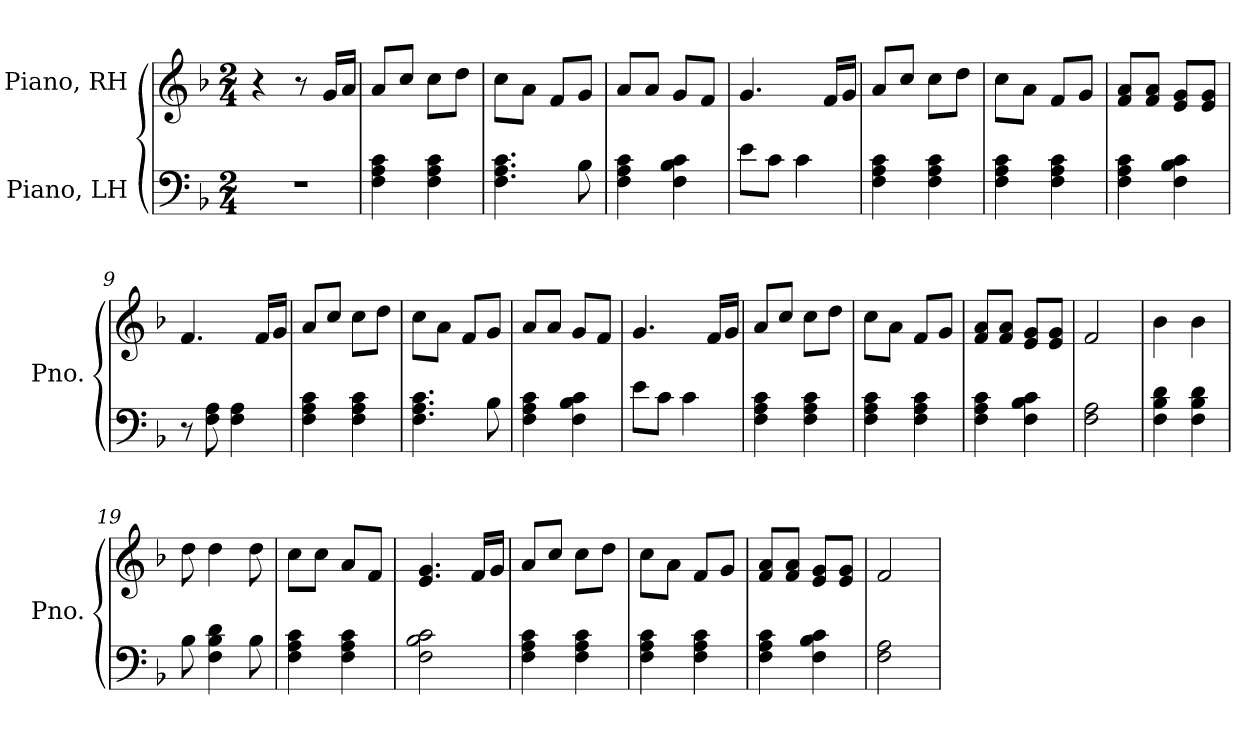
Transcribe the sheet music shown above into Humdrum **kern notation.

**kern	**kern
*part2	*part1
*staff2	*staff1
*I"Piano, LH	*I"Piano, RH
*I'Pno.	*I'Pno.
*clefF4	*clefG2
*k[b-]	*k[b-]
*M2/4	*M2/4
*MM72	*MM72
=1	=1
2r	4r
.	8r
.	16g/LL
.	16a/JJ
=2	=2
4F\ 4A\ 4c\	8a/L
.	8cc/J
4F\ 4A\ 4c\	8cc\L
.	8dd\J
=3	=3
4.F\ 4.A\ 4.c\	8cc\L
.	8a\J
.	8f/L
8B-\	8g/J
=4	=4
4F\ 4A\ 4c\	8a/L
.	8a/J
4F\ 4B-\ 4c\	8g/L
.	8f/J
=5	=5
8e\L	4.g/
8c\J	.
4c\	.
.	16f/LL
.	16g/JJ
=6	=6
4F\ 4A\ 4c\	8a/L
.	8cc/J
4F\ 4A\ 4c\	8cc\L
.	8dd\J
=7	=7
4F\ 4A\ 4c\	8cc\L
.	8a\J
4F\ 4A\ 4c\	8f/L
.	8g/J
!!LO:LB:g=z
=8	=8
4F\ 4A\ 4c\	8f/ 8a/L
.	8f/ 8a/J
4F\ 4B-\ 4c\	8e/ 8g/L
.	8e/ 8g/J
=9	=9
8r	4.f/
8F\ 8A\	.
4F\ 4A\	.
.	16f/LL
.	16g/JJ
=10	=10
4F\ 4A\ 4c\	8a/L
.	8cc/J
4F\ 4A\ 4c\	8cc\L
.	8dd\J
=11	=11
4.F\ 4.A\ 4.c\	8cc\L
.	8a\J
.	8f/L
8B-\	8g/J
=12	=12
4F\ 4A\ 4c\	8a/L
.	8a/J
4F\ 4B-\ 4c\	8g/L
.	8f/J
=13	=13
8e\L	4.g/
8c\J	.
4c\	.
.	16f/LL
.	16g/JJ
=14	=14
4F\ 4A\ 4c\	8a/L
.	8cc/J
4F\ 4A\ 4c\	8cc\L
.	8dd\J
=15	=15
4F\ 4A\ 4c\	8cc\L
.	8a\J
4F\ 4A\ 4c\	8f/L
.	8g/J
!!LO:LB:g=z
=16	=16
4F\ 4A\ 4c\	8f/ 8a/L
.	8f/ 8a/J
4F\ 4B-\ 4c\	8e/ 8g/L
.	8e/ 8g/J
=17	=17
2F\ 2A\	2f/
=18	=18
4F\ 4B-\ 4d\	4b-\
4F\ 4B-\ 4d\	4b-\
=19	=19
8B-\	8dd\
4F\ 4B-\ 4d\	4dd\
8B-\	8dd\
=20	=20
4F\ 4A\ 4c\	8cc\L
.	8cc\J
4F\ 4A\ 4c\	8a/L
.	8f/J
=21	=21
2F\ 2B-\ 2c\	4.e/ 4.g/
.	16f/LL
.	16g/JJ
=22	=22
4F\ 4A\ 4c\	8a/L
.	8cc/J
4F\ 4A\ 4c\	8cc\L
.	8dd\J
=23	=23
4F\ 4A\ 4c\	8cc\L
.	8a\J
4F\ 4A\ 4c\	8f/L
.	8g/J
=24	=24
4F\ 4A\ 4c\	8f/ 8a/L
.	8f/ 8a/J
4F\ 4B-\ 4c\	8e/ 8g/L
.	8e/ 8g/J
=25	=25
2F\ 2A\	2f/
=	=
*-	*-
